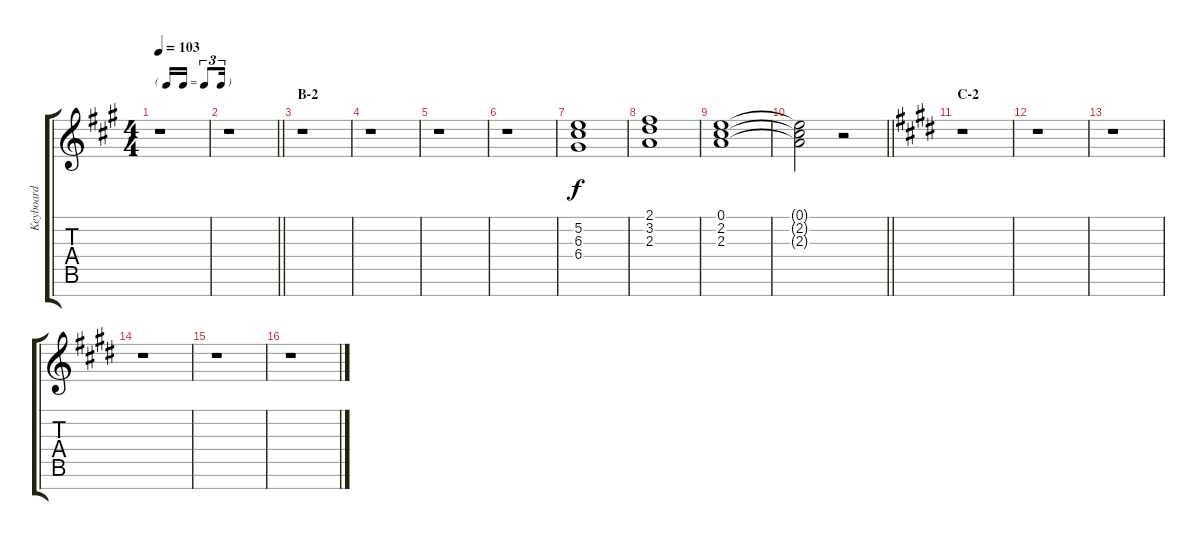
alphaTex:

\track ("Keyboard" "Keyboard") {instrument rockorgan}
\staff {score tabs}
\tuning (E5 B4 G4 D4 A3 E3 B2) {hide}
\ts (4 4)
\tf triplet16th
\tempo 103
\clef g2
\ks a
r.1{dy f} |
\barLineRight lightlight
r.1 |
\section ("" "B-2")
r.1 |
r.1 |
r.1 |
r.1 |
(5.2 6.3 6.4).1 |
(2.1 3.2 2.3).1 |
(0.1 2.2 2.3).1 |
\barLineRight lightlight
(0.1{t} 2.2{t} 2.3{t}).2 r.2 |
\section ("" "C-2")
\ks e
r.1 |
r.1 |
r.1 |
r.1 |
r.1 |
r.1
